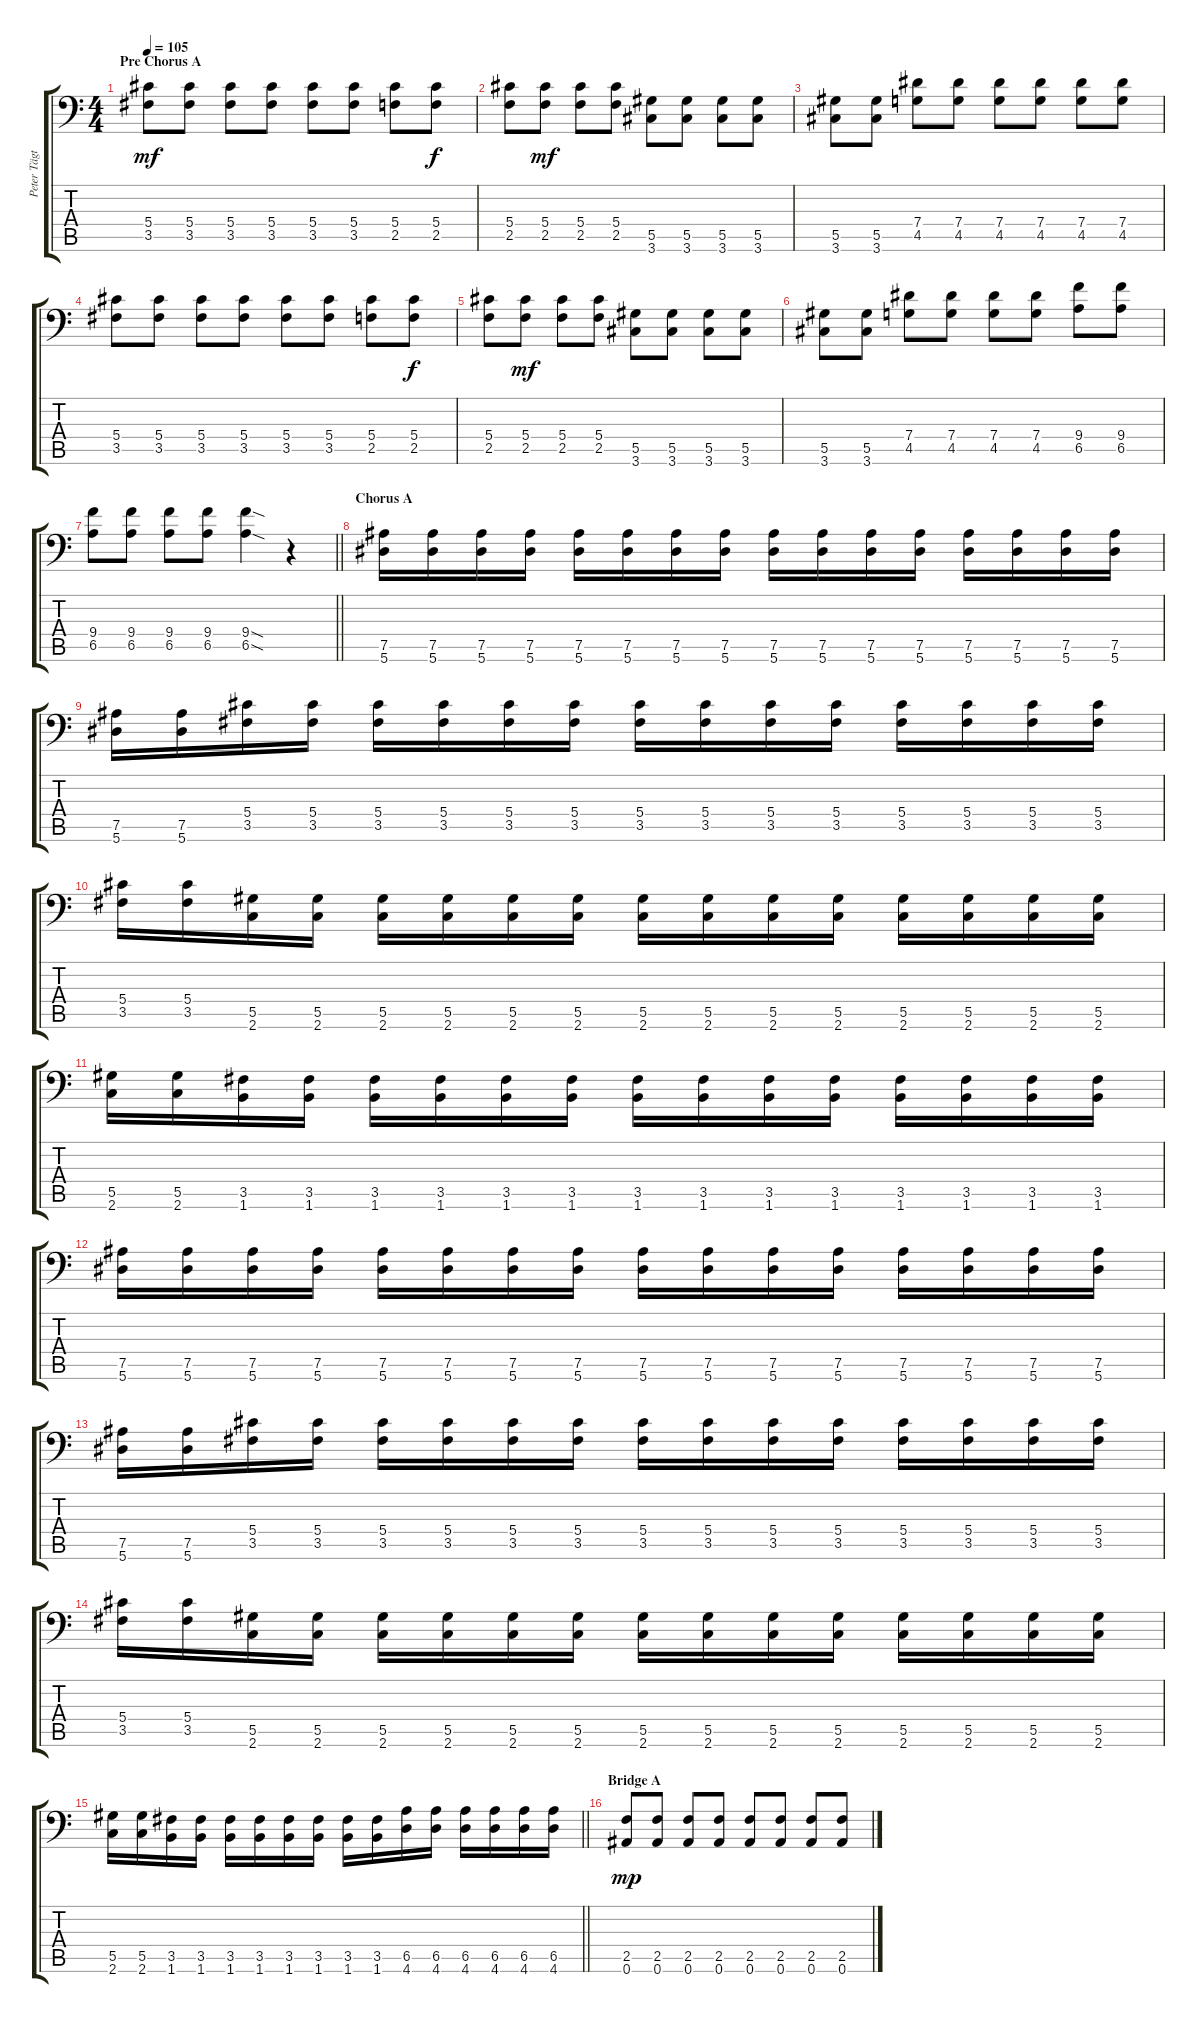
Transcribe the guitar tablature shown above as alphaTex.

\track ("Peter Tägtgren (Rythm 1)" "Peter Tägt") {instrument distortionguitar}
\staff {score tabs}
\tuning (Bb3 F3 Db3 Ab2 Eb2 Bb1) {hide}
\ts (4 4)
\section ("" "Pre Chorus A")
\tempo 105
\clef f4
\ks c
(5.4 3.5).8{dy mf} (5.4 3.5).8 (5.4 3.5).8 (5.4 3.5).8 (5.4 3.5).8 (5.4 3.5).8 (5.4 2.5).8 (5.4 2.5).8{dy f} |
(5.4 2.5).8 (5.4 2.5).8{dy mf} (5.4 2.5).8 (5.4 2.5).8 (5.5 3.6).8 (5.5 3.6).8 (5.5 3.6).8 (5.5 3.6).8 |
(5.5 3.6).8 (5.5 3.6).8 (7.4 4.5).8 (7.4 4.5).8 (7.4 4.5).8 (7.4 4.5).8 (7.4 4.5).8 (7.4 4.5).8 |
(5.4 3.5).8 (5.4 3.5).8 (5.4 3.5).8 (5.4 3.5).8 (5.4 3.5).8 (5.4 3.5).8 (5.4 2.5).8 (5.4 2.5).8{dy f} |
(5.4 2.5).8 (5.4 2.5).8{dy mf} (5.4 2.5).8 (5.4 2.5).8 (5.5 3.6).8 (5.5 3.6).8 (5.5 3.6).8 (5.5 3.6).8 |
(5.5 3.6).8 (5.5 3.6).8 (7.4 4.5).8 (7.4 4.5).8 (7.4 4.5).8 (7.4 4.5).8 (9.4 6.5).8 (9.4 6.5).8 |
\barLineRight lightlight
(9.4 6.5).8 (9.4 6.5).8 (9.4 6.5).8 (9.4 6.5).8 (9.4{sod} 6.5{sod}).4 r.4 |
\section ("" "Chorus A")
(7.5 5.6).16 (7.5 5.6).16 (7.5 5.6).16 (7.5 5.6).16 (7.5 5.6).16 (7.5 5.6).16 (7.5 5.6).16 (7.5 5.6).16 (7.5 5.6).16 (7.5 5.6).16 (7.5 5.6).16 (7.5 5.6).16 (7.5 5.6).16 (7.5 5.6).16 (7.5 5.6).16 (7.5 5.6).16 |
(7.5 5.6).16 (7.5 5.6).16 (5.4 3.5).16 (5.4 3.5).16 (5.4 3.5).16 (5.4 3.5).16 (5.4 3.5).16 (5.4 3.5).16 (5.4 3.5).16 (5.4 3.5).16 (5.4 3.5).16 (5.4 3.5).16 (5.4 3.5).16 (5.4 3.5).16 (5.4 3.5).16 (5.4 3.5).16 |
(5.4 3.5).16 (5.4 3.5).16 (5.5 2.6).16 (5.5 2.6).16 (5.5 2.6).16 (5.5 2.6).16 (5.5 2.6).16 (5.5 2.6).16 (5.5 2.6).16 (5.5 2.6).16 (5.5 2.6).16 (5.5 2.6).16 (5.5 2.6).16 (5.5 2.6).16 (5.5 2.6).16 (5.5 2.6).16 |
(5.5 2.6).16 (5.5 2.6).16 (3.5 1.6).16 (3.5 1.6).16 (3.5 1.6).16 (3.5 1.6).16 (3.5 1.6).16 (3.5 1.6).16 (3.5 1.6).16 (3.5 1.6).16 (3.5 1.6).16 (3.5 1.6).16 (3.5 1.6).16 (3.5 1.6).16 (3.5 1.6).16 (3.5 1.6).16 |
(7.5 5.6).16 (7.5 5.6).16 (7.5 5.6).16 (7.5 5.6).16 (7.5 5.6).16 (7.5 5.6).16 (7.5 5.6).16 (7.5 5.6).16 (7.5 5.6).16 (7.5 5.6).16 (7.5 5.6).16 (7.5 5.6).16 (7.5 5.6).16 (7.5 5.6).16 (7.5 5.6).16 (7.5 5.6).16 |
(7.5 5.6).16 (7.5 5.6).16 (5.4 3.5).16 (5.4 3.5).16 (5.4 3.5).16 (5.4 3.5).16 (5.4 3.5).16 (5.4 3.5).16 (5.4 3.5).16 (5.4 3.5).16 (5.4 3.5).16 (5.4 3.5).16 (5.4 3.5).16 (5.4 3.5).16 (5.4 3.5).16 (5.4 3.5).16 |
(5.4 3.5).16 (5.4 3.5).16 (5.5 2.6).16 (5.5 2.6).16 (5.5 2.6).16 (5.5 2.6).16 (5.5 2.6).16 (5.5 2.6).16 (5.5 2.6).16 (5.5 2.6).16 (5.5 2.6).16 (5.5 2.6).16 (5.5 2.6).16 (5.5 2.6).16 (5.5 2.6).16 (5.5 2.6).16 |
\barLineRight lightlight
(5.5 2.6).16 (5.5 2.6).16 (3.5 1.6).16 (3.5 1.6).16 (3.5 1.6).16 (3.5 1.6).16 (3.5 1.6).16 (3.5 1.6).16 (3.5 1.6).16 (3.5 1.6).16 (6.5 4.6).16 (6.5 4.6).16 (6.5 4.6).16 (6.5 4.6).16 (6.5 4.6).16 (6.5 4.6).16 |
\section ("" "Bridge A")
(2.5 0.6).8{dy mp} (2.5 0.6).8 (2.5 0.6).8 (2.5 0.6).8 (2.5 0.6).8 (2.5 0.6).8 (2.5 0.6).8 (2.5 0.6).8
